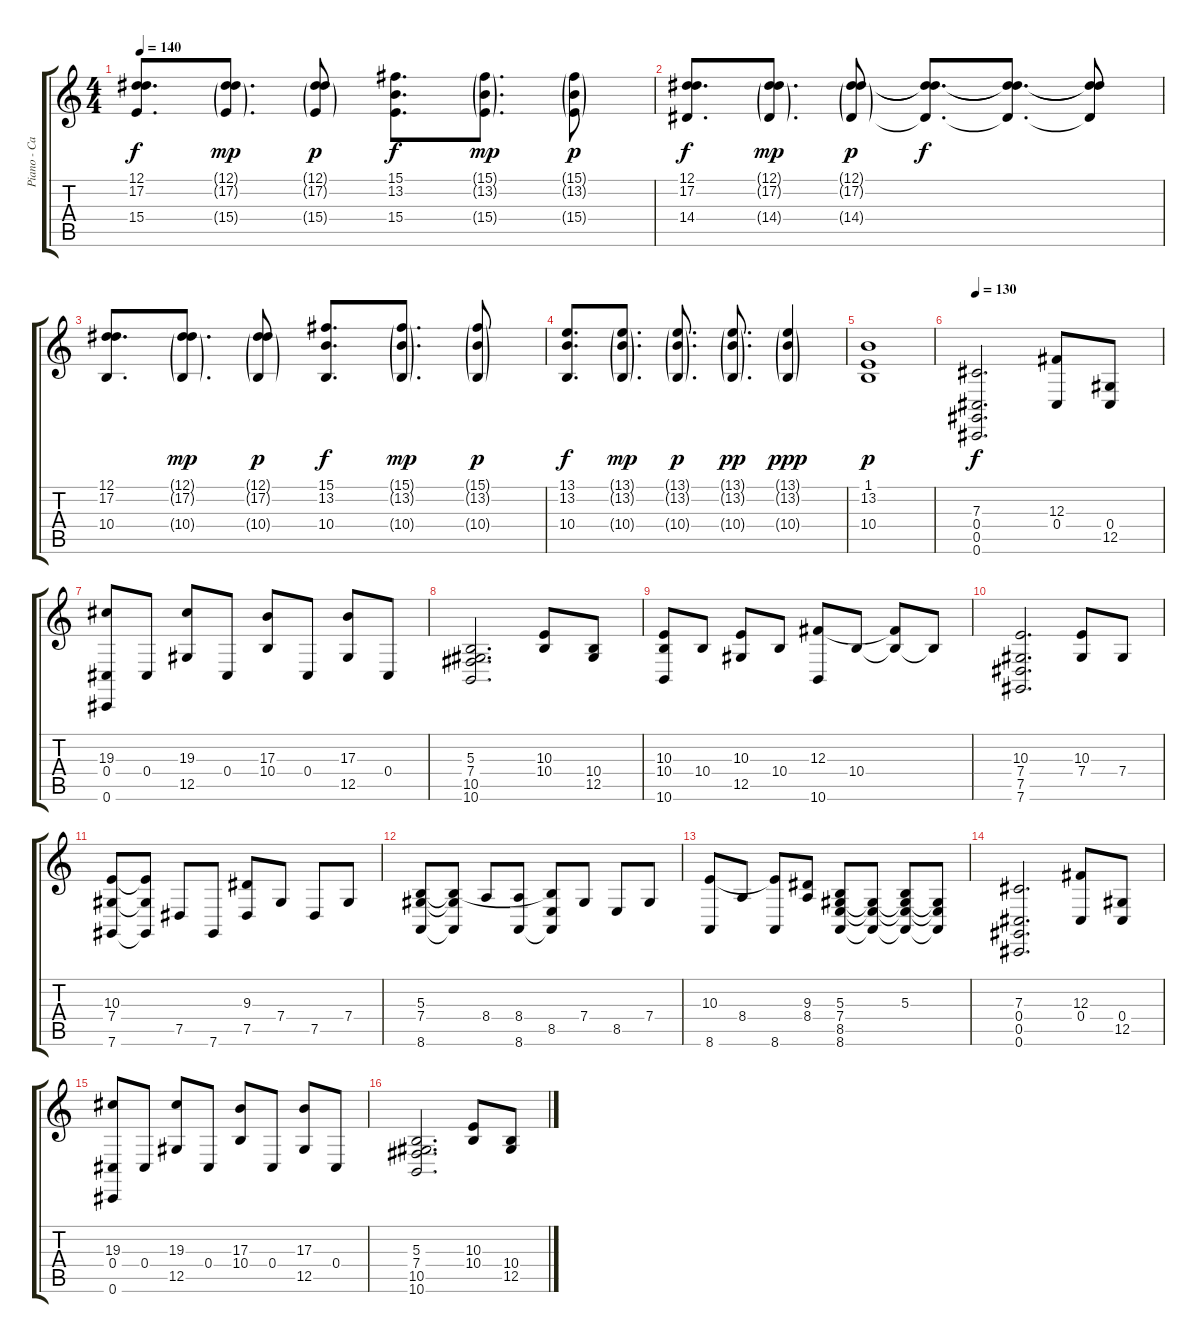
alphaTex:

\track ("Piano - Caled Shomo" "Piano - Ca") {instrument acousticgrandpiano}
\staff {score tabs}
\tuning (Eb4 Bb3 Gb3 Db3 Ab2 Db2) {hide}
\ts (4 4)
\tempo 140
\clef g2
\ks c
(12.1 17.2 15.4).8{d dy f} (12.1{g} 17.2{g} 15.4{g}).8{d dy mp} (12.1{g} 17.2{g} 15.4{g}).8{dy p} (15.1 13.2 15.4).8{d dy f} (15.1{g} 13.2{g} 15.4{g}).8{d dy mp} (15.1{g} 13.2{g} 15.4{g}).8{dy p} |
(12.1 17.2 14.4).8{d dy f} (12.1{g} 17.2{g} 14.4{g}).8{d dy mp} (12.1{g} 17.2{g} 14.4{g}).8{dy p} (12.1{t} 17.2{t} 14.4{t}).8{d dy f} (12.1{t} 17.2{t} 14.4{t}).8{d} (12.1{t} 17.2{t} 14.4{t}).8 |
(12.1 17.2 10.4).8{d} (12.1{g} 17.2{g} 10.4{g}).8{d dy mp} (12.1{g} 17.2{g} 10.4{g}).8{dy p} (15.1 13.2 10.4).8{d dy f} (15.1{g} 13.2{g} 10.4{g}).8{d dy mp} (15.1{g} 13.2{g} 10.4{g}).8{dy p} |
(13.1 13.2 10.4).8{d dy f} (13.1{g} 13.2{g} 10.4{g}).8{d dy mp} (13.1{g} 13.2{g} 10.4{g}).8{d dy p} (13.1{g} 13.2{g} 10.4{g}).8{d dy pp} (13.1{g} 13.2{g} 10.4{g}).4{dy ppp} |
(1.1 13.2 10.4).1{dy p} |
\tempo 130
(7.3 0.4 0.5 0.6).2{d dy f} (12.3 0.4).8 (0.4 12.5).8 |
(19.3 0.4 0.6).8 0.4.8 (19.3 12.5).8 0.4.8 (17.3 10.4).8 0.4.8 (17.3 12.5).8 0.4.8 |
(5.3 7.4 10.5 10.6).2{d} (10.3 10.4).8 (10.4 12.5).8 |
(10.3 10.4 10.6).8 10.4.8 (10.3 12.5).8 10.4.8 (12.3 10.6).8 10.4.8 (12.3{t} 10.4{t}).8 10.4{t}.8 |
(10.3 7.4 7.5 7.6).2{d} (10.3 7.4).8 7.4.8 |
(10.3 7.4 7.6).8 (10.3{t} 7.4{t} 7.6{t}).8 7.5.8 7.6.8 (9.3 7.5).8 7.4.8 7.5.8 7.4.8 |
(5.3 7.4 8.6).8 (5.3{t} 7.4{t} 8.6{t}).8 8.4.8 (8.4 8.6).8 (5.3{t} 8.5 8.6{t}).8 7.4.8 8.5.8 7.4.8 |
(10.3 8.6).8 8.4.8 (10.3{t} 8.6).8 (9.3 8.4).8 (5.3 7.4 8.5 8.6).8 (7.4{t} 8.5{t} 8.6{t}).8 (5.3 7.4{t} 8.5{t} 8.6{t}).8 (7.4{t} 8.5{t} 8.6{t}).8 |
(7.3 0.4 0.5 0.6).2{d} (12.3 0.4).8 (0.4 12.5).8 |
(19.3 0.4 0.6).8 0.4.8 (19.3 12.5).8 0.4.8 (17.3 10.4).8 0.4.8 (17.3 12.5).8 0.4.8 |
(5.3 7.4 10.5 10.6).2{d} (10.3 10.4).8 (10.4 12.5).8
